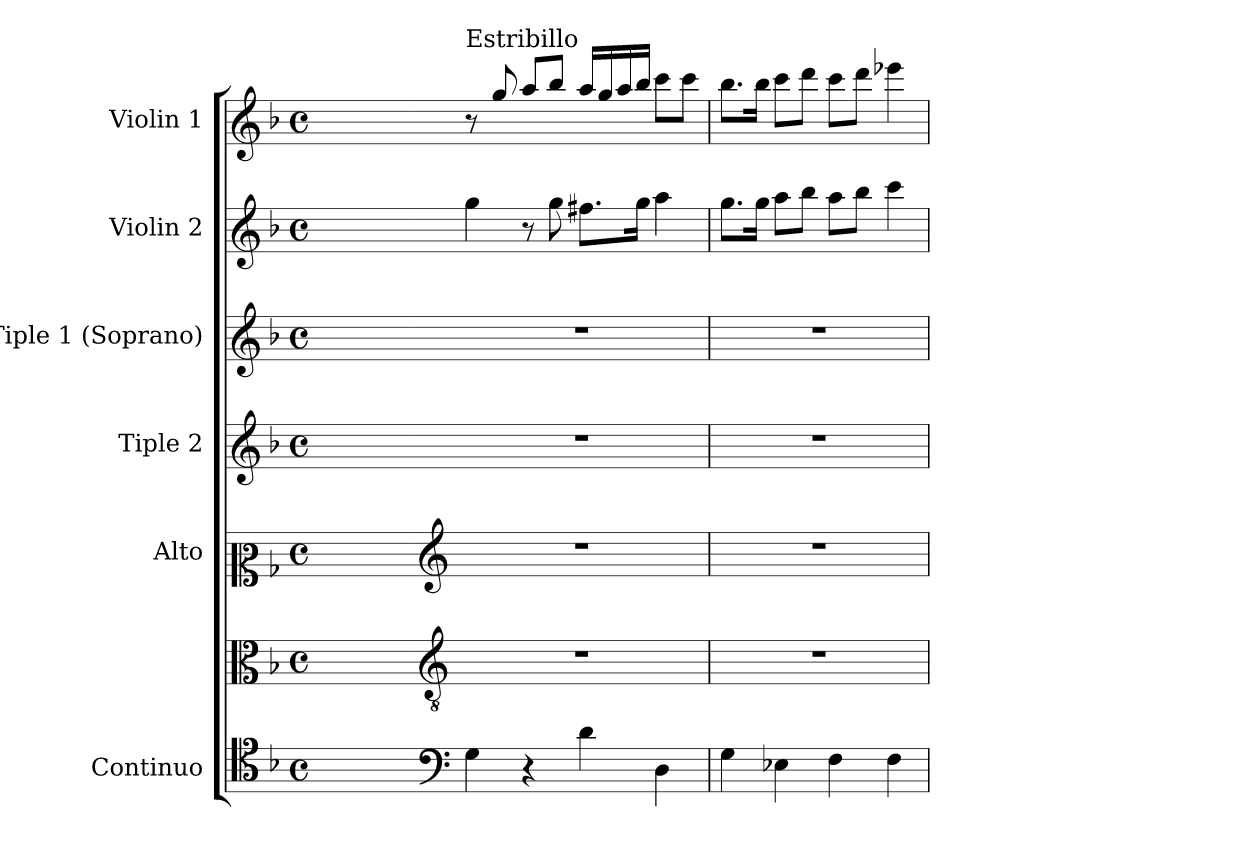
**kern	**kern	**kern	**kern	**kern	**kern	**kern
*part7	*part6	*part5	*part4	*part3	*part2	*part1
*staff7	*staff6	*staff5	*staff4	*staff3	*staff2	*staff1
*I"Continuo	*I""Tenor" or Alto	*I"Alto	*I"Tiple 2	*I"Tiple 1 (Soprano)	*I"Violin 2	*I"Violin 1
*I'Cont.	*I'T.	*I'A.	*	*I'S.	*I'Vln. 2	*I'Vln. 1
!!LO:PB:g=z
*clefC4	*clefC3	*clefC2	*clefG2	*clefG2	*clefG2	*clefG2
*	*ITrd7c12	*	*	*	*	*
*k[b-]	*k[b-]	*k[b-]	*k[b-]	*k[b-]	*k[b-]	*k[b-]
*F:	*F:	*F:	*F:	*F:	*F:	*F:
*M4/4	*M4/4	*M4/4	*M4/4	*M4/4	*M4/4	*M4/4
*met(c)	*met(c)	*met(c)	*met(c)	*met(c)	*met(c)	*met(c)
=1	=1	=1	=1	=1	=1	=1
1ryy	1ryy	1ryy	1ryy	1ryy	1ryy	1ryy
=2-	=2-	=2-	=2-	=2-	=2-	=2-
*clefF4	*clefGv2	*clefG2	*	*	*	*
!	!	!	!	!	!	!LO:TX:a:t=Estribillo
4Gi\	1r	1r	1r	1r	4ggi\	8r
.	.	.	.	.	.	8ggi/
4r	.	.	.	.	8r	8aai/L
.	.	.	.	.	8ggi\	8bb-i/J
4di\	.	.	.	.	8.ff#Xi\L	16aai/LL
.	.	.	.	.	.	16ggi/
.	.	.	.	.	.	16aai/
.	.	.	.	.	16ggi\Jk	16bb-i/JJ
4Di\	.	.	.	.	4aai\	8ccci\L
.	.	.	.	.	.	8ccci\J
=3	=3	=3	=3	=3	=3	=3
4Gi\	1r	1r	1r	1r	8.ggi\L	8.bb-i\L
.	.	.	.	.	16ggi\Jk	16bb-i\Jk
4E-Xi\	.	.	.	.	8aai\L	8ccci\L
.	.	.	.	.	8bb-i\J	8dddi\J
4Fi\	.	.	.	.	8aai\L	8ccci\L
.	.	.	.	.	8bb-i\J	8dddi\J
4Fi\	.	.	.	.	4ccci\	4eee-Xi\
=	=	=	=	=	=	=
*-	*-	*-	*-	*-	*-	*-
